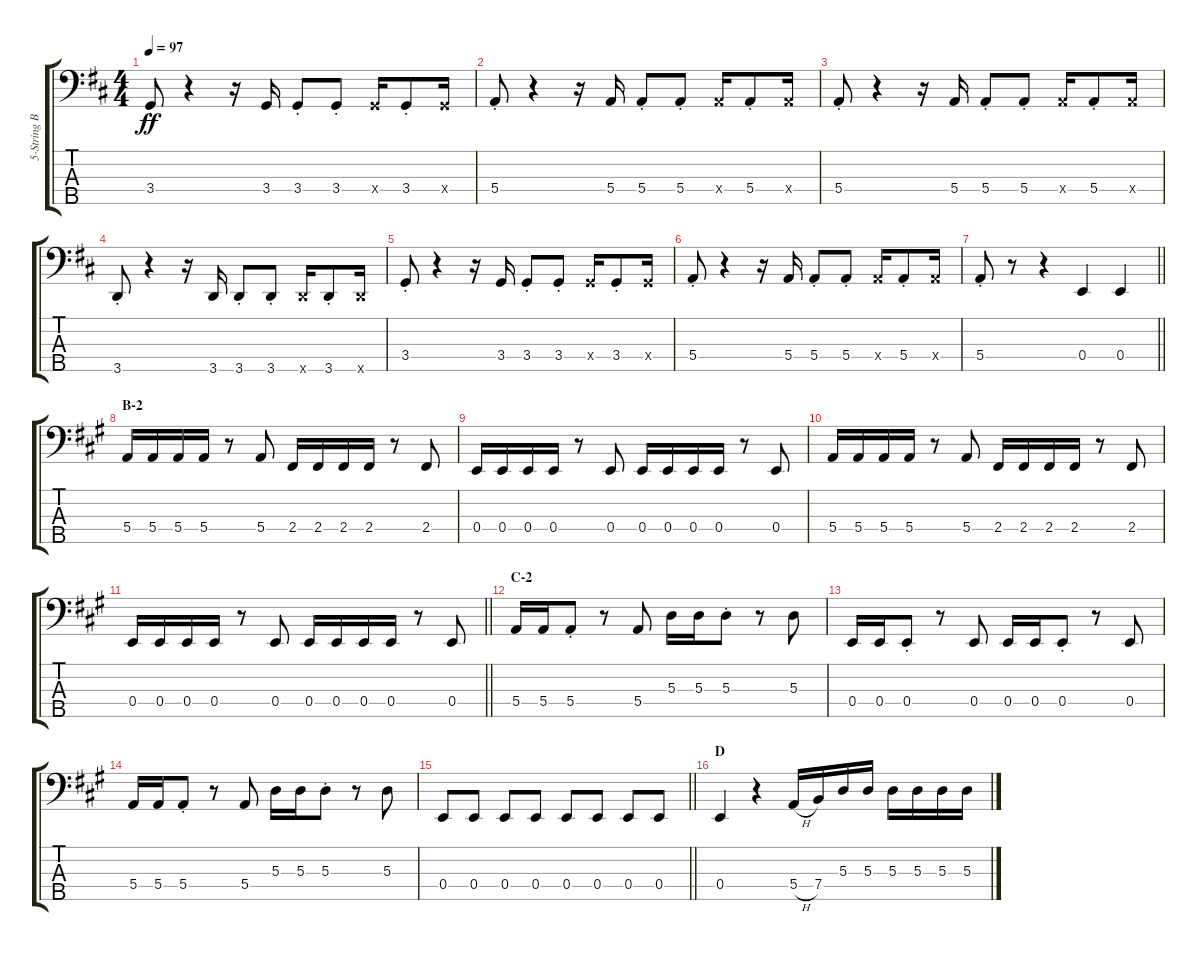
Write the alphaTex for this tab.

\track ("5-String Bass" "5-String B") {instrument electricbassfinger}
\staff {score tabs}
\tuning (G2 D2 A1 E1 B0) {hide}
\ts (4 4)
\tempo 97
\clef f4
\ks d
3.4{st}.8{dy ff} r.4 r.16 3.4.16 3.4{st}.8 3.4{st}.8 3.4{x}.16 3.4{st}.8 3.4{x}.16 |
5.4{st}.8 r.4 r.16 5.4.16 5.4{st}.8 5.4{st}.8 5.4{x}.16 5.4{st}.8 5.4{x}.16 |
5.4{st}.8 r.4 r.16 5.4.16 5.4{st}.8 5.4{st}.8 5.4{x}.16 5.4{st}.8 5.4{x}.16 |
3.5{st}.8 r.4 r.16 3.5.16 3.5{st}.8 3.5{st}.8 3.5{x}.16 3.5{st}.8 3.5{x}.16 |
3.4{st}.8 r.4 r.16 3.4.16 3.4{st}.8 3.4{st}.8 3.4{x}.16 3.4{st}.8 3.4{x}.16 |
5.4{st}.8 r.4 r.16 5.4.16 5.4{st}.8 5.4{st}.8 5.4{x}.16 5.4{st}.8 5.4{x}.16 |
\barLineRight lightlight
5.4{st}.8 r.8 r.4 0.4.4 0.4.4 |
\section ("" "B-2")
\ks a
5.4.16 5.4.16 5.4.16 5.4.16 r.8 5.4.8 2.4.16 2.4.16 2.4.16 2.4.16 r.8 2.4.8 |
0.4.16 0.4.16 0.4.16 0.4.16 r.8 0.4.8 0.4.16 0.4.16 0.4.16 0.4.16 r.8 0.4.8 |
5.4.16 5.4.16 5.4.16 5.4.16 r.8 5.4.8 2.4.16 2.4.16 2.4.16 2.4.16 r.8 2.4.8 |
\barLineRight lightlight
0.4.16 0.4.16 0.4.16 0.4.16 r.8 0.4.8 0.4.16 0.4.16 0.4.16 0.4.16 r.8 0.4.8 |
\section ("" "C-2")
5.4.16 5.4.16 5.4{st}.8 r.8 5.4.8 5.3.16 5.3.16 5.3{st}.8 r.8 5.3.8 |
0.4.16 0.4.16 0.4{st}.8 r.8 0.4.8 0.4.16 0.4.16 0.4{st}.8 r.8 0.4.8 |
5.4.16 5.4.16 5.4{st}.8 r.8 5.4.8 5.3.16 5.3.16 5.3{st}.8 r.8 5.3.8 |
\barLineRight lightlight
0.4.8 0.4.8 0.4.8 0.4.8 0.4.8 0.4.8 0.4.8 0.4.8 |
\section ("" "D")
0.4.4 r.4 5.4{h}.16 7.4.16 5.3.16 5.3.16 5.3.16 5.3.16 5.3.16 5.3.16
